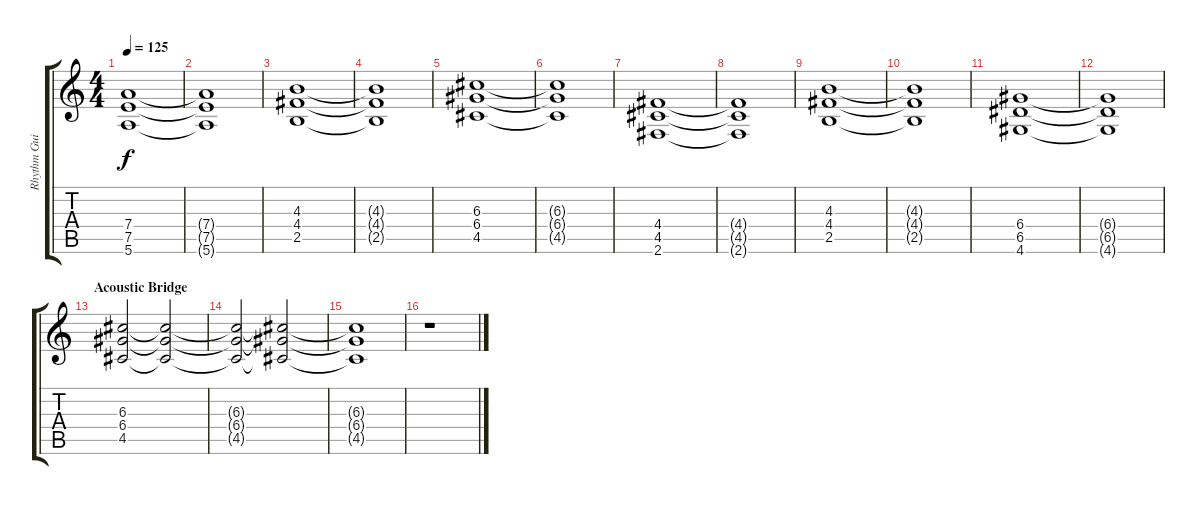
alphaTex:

\track ("Rhythm Guitar Right" "Rhythm Gui") {instrument overdrivenguitar}
\staff {score tabs}
\tuning (E4 B3 G3 D3 A2 E2) {hide}
\ts (4 4)
\tempo 125
\clef g2
\ks c
(7.4 7.5 5.6).1{dy f} |
(7.4{t} 7.5{t} 5.6{t}).1 |
(4.3 4.4 2.5).1 |
(4.3{t} 4.4{t} 2.5{t}).1 |
(6.3 6.4 4.5).1 |
(6.3{t} 6.4{t} 4.5{t}).1 |
(4.4 4.5 2.6).1 |
(4.4{t} 4.5{t} 2.6{t}).1 |
(4.3 4.4 2.5).1 |
(4.3{t} 4.4{t} 2.5{t}).1 |
(6.4 6.5 4.6).1 |
(6.4{t} 6.5{t} 4.6{t}).1 |
\section ("" "Acoustic Bridge")
(6.3 6.4 4.5).2 (6.3{t} 6.4{t} 4.5{t}).2{volume 12} |
(6.3{t} 6.4{t} 4.5{t}).2{volume 8} (6.3{t} 6.4{t} 4.5{t}).2{volume 4} |
(6.3{t} 6.4{t} 4.5{t}).1{volume 0} |
r.1
